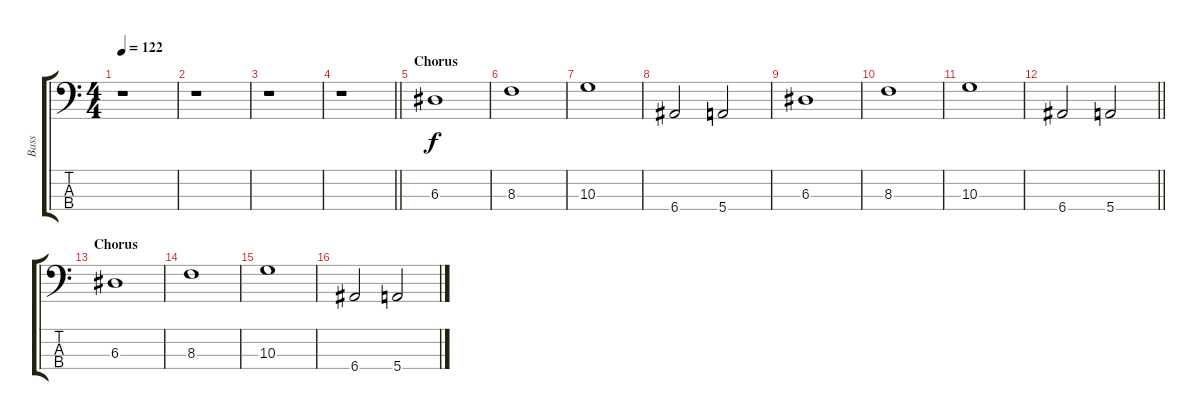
\track ("Bass" "Bass") {instrument electricbassfinger}
\staff {score tabs}
\tuning (G2 D2 A1 E1) {hide}
\ts (4 4)
\tempo 122
\clef f4
\ks c
r.1{dy f} |
r.1 |
r.1 |
\barLineRight lightlight
r.1 |
\section ("" "Chorus")
6.3.1 |
8.3.1 |
10.3.1 |
6.4.2 5.4.2 |
6.3.1 |
8.3.1 |
10.3.1 |
\barLineRight lightlight
6.4.2 5.4.2 |
\section ("" "Chorus")
6.3.1 |
8.3.1 |
10.3.1 |
6.4.2 5.4.2
